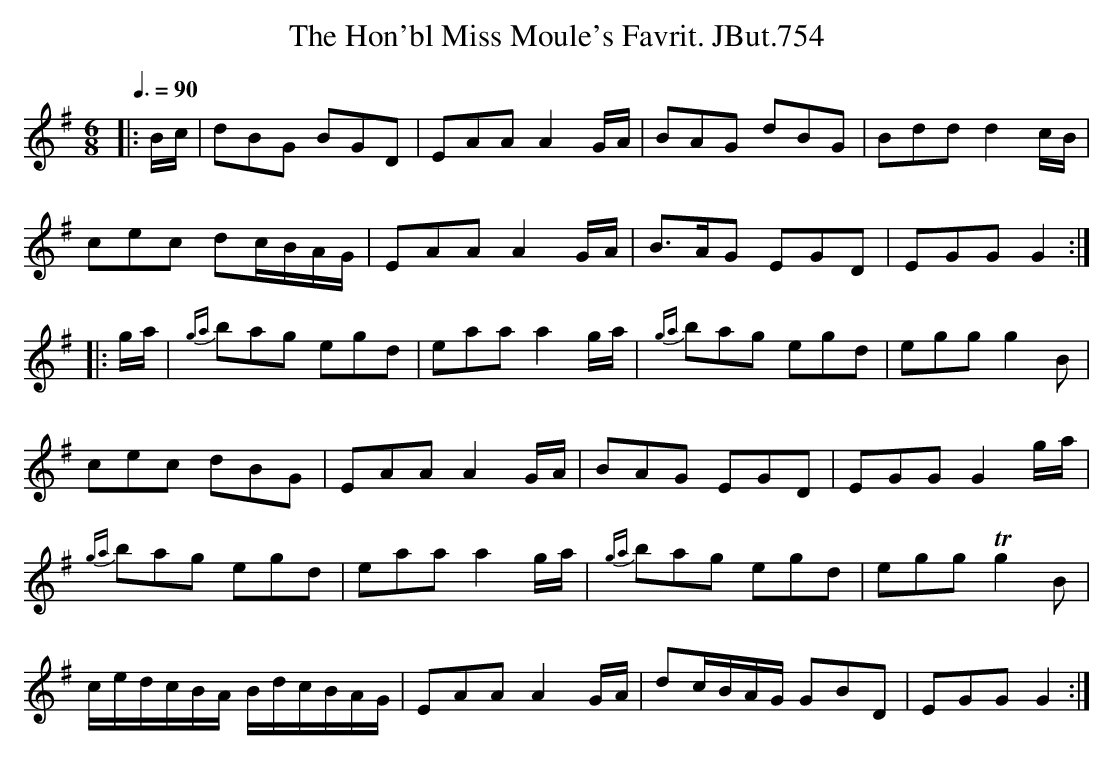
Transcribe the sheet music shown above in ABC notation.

X:1
T:Hon'bl Miss Moule's Favrit. JBut.754, The
M:6/8
L:1/8
Q:3/8=90
K:G
|:B/c/|dBG BGD|EAA A2 G/A/|BAG dBG| Bdd d2 c/B/|
cec dc/B/A/G/|EAA A2 G/A/|B>AG EGD|EGG G2:|
|:g/a/|{ga}bag egd|eaa a2 g/a/|{ga}bag egd|egg g2B|
cec dBG|EAA A2 G/A/|BAG EGD|EGG G2 g/a/|
{ga}bag egd|eaa a2 g/a/|{ga}bag egd|egg !trill!g2B|
c/e/d/c/B/A/ B/d/c/B/A/G/|EAA A2 G/A/|dc/B/A/G/ GBD| EGG G2:|
